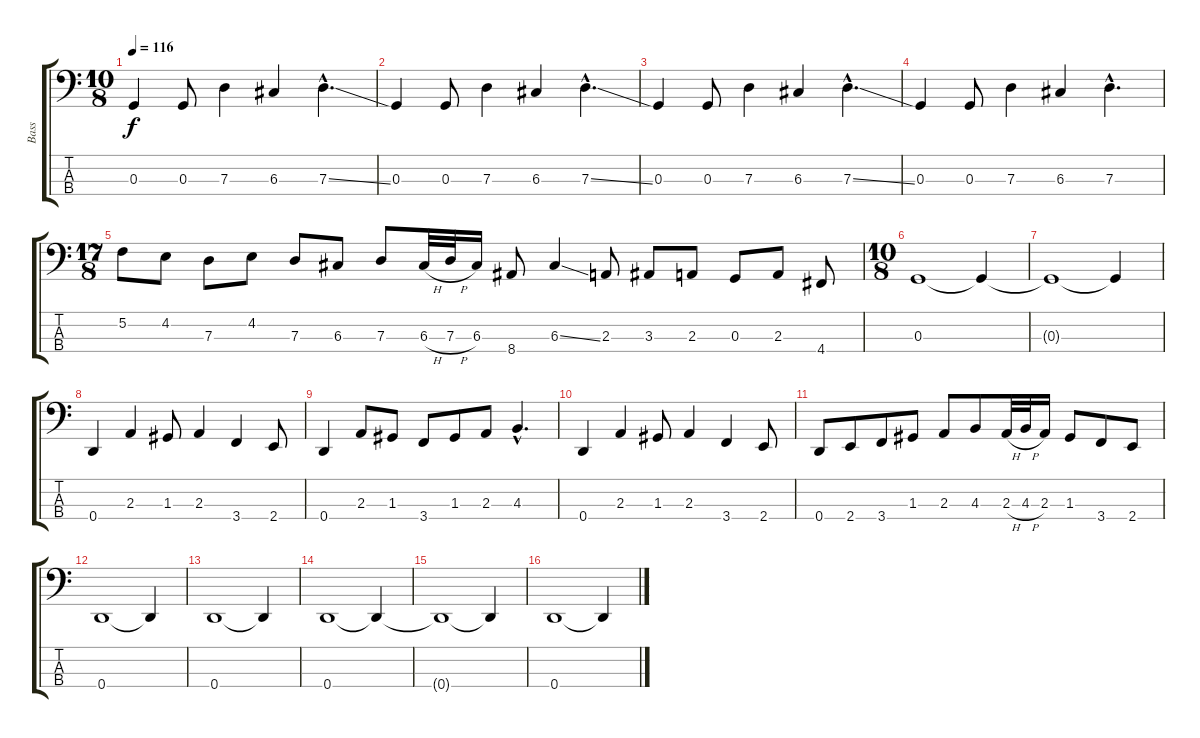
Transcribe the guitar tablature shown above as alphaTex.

\track ("Bass" "Bass") {instrument electricbassfinger}
\staff {score tabs}
\tuning (F2 C2 G1 D1) {hide}
\ts (10 8)
\tempo 116
\clef f4
\ks c
0.3.4{dy f} 0.3.8 7.3.4 6.3.4 7.3{ss hac}.4{d} |
0.3.4 0.3.8 7.3.4 6.3.4 7.3{ss hac}.4{d} |
0.3.4 0.3.8 7.3.4 6.3.4 7.3{ss hac}.4{d} |
0.3.4 0.3.8 7.3.4 6.3.4 7.3{hac}.4{d} |
\ts (17 8)
5.2.8 4.2.8 7.3.8 4.2.8 7.3.8 6.3.8 7.3.8 6.3{h}.32 7.3{h}.32 6.3.16 8.4.8 6.3{ss}.4 2.3.8 3.3.8 2.3.8 0.3.8 2.3.8 4.4.8 |
\ts (10 8)
0.3.1 0.3{t}.4 |
0.3{t}.1 0.3{t}.4 |
0.4.4 2.3.4 1.3.8 2.3.4 3.4.4 2.4.8 |
0.4.4 2.3.8 1.3.8 3.4.8 1.3.8 2.3.8 4.3{hac}.4{d} |
0.4.4 2.3.4 1.3.8 2.3.4 3.4.4 2.4.8 |
0.4.8 2.4.8 3.4.8 1.3.8 2.3.8 4.3.8 2.3{h}.32 4.3{h}.32 2.3.16 1.3.8 3.4.8 2.4.8 |
0.4.1 0.4{t}.4 |
0.4.1 0.4{t}.4 |
0.4.1 0.4{t}.4 |
0.4{t}.1 0.4{t}.4 |
0.4.1 0.4{t}.4
